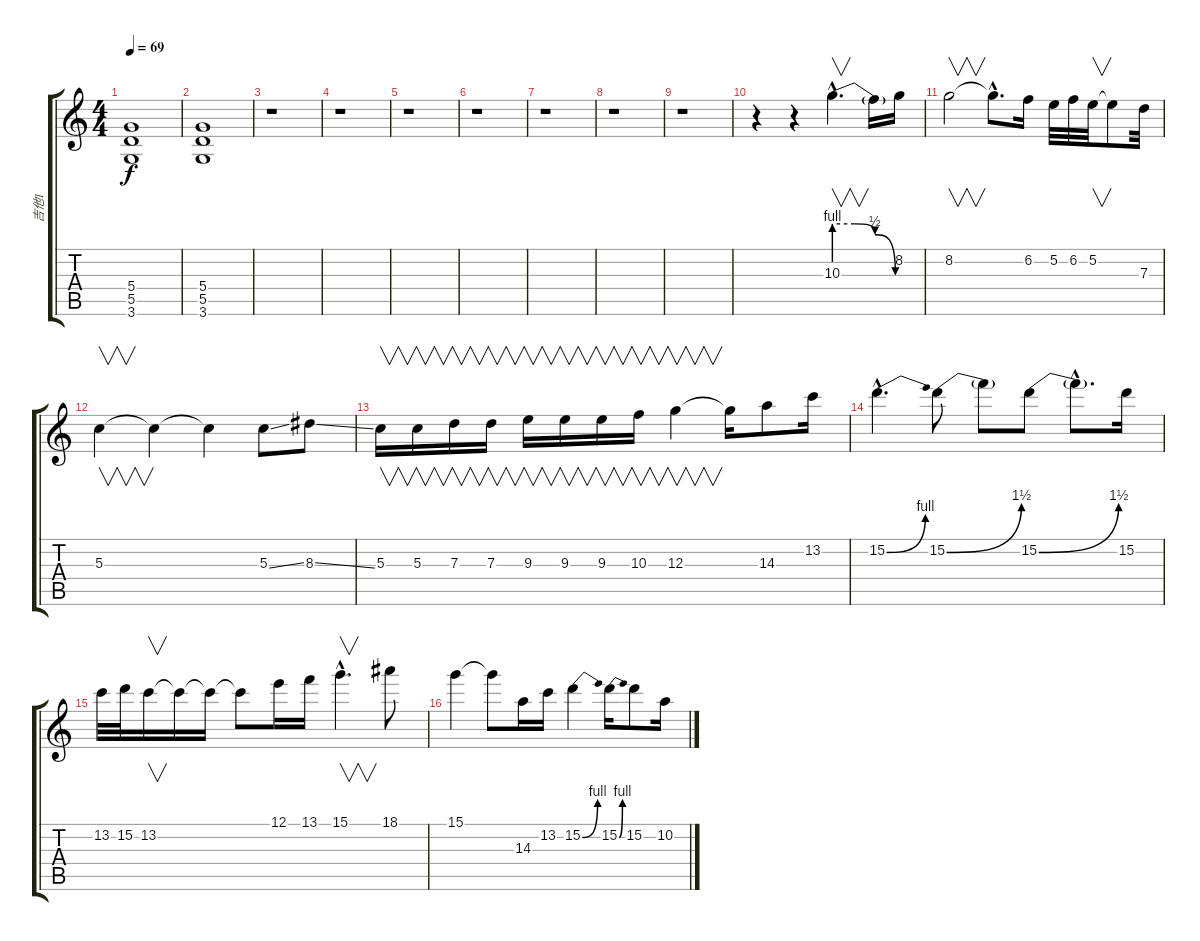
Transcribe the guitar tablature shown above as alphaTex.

\track ("吉他1" "吉他1") {instrument overdrivenguitar}
\staff {score tabs}
\tuning (E4 B3 G3 D3 A2 E2) {hide}
\ts (4 4)
\tempo 69
\clef g2
\ks c
(5.4 5.5 3.6).1{dy f} |
(5.4 5.5 3.6).1 |
r.1 |
r.1 |
r.1 |
r.1 |
r.1 |
r.1 |
r.1 |
r.4 r.4 10.3{be (custom 0 4 20 4 40 2 60 0) hac}.4{v d volume 16 instrument overdrivenguitar} 10.3{t}.16 8.2.16 |
8.2.2{v} 8.2{hac t}.8{d} 6.2.16 5.2.32 6.2.32 5.2.32{v} 5.2{t}.8 7.3.32 |
5.3.4{v} 5.3{t}.4 5.3{t}.4 5.3{ss}.8 8.3{ss}.8 |
5.3.16{v} 5.3.16{v} 7.3.16{v} 7.3.16{v} 9.3.16{v} 9.3.16{v} 9.3.16{v} 10.3.16{v} 12.3.4{v} 12.3{t}.16 14.3.8 13.2.16 |
15.2{be (bend 0 0 60 4) hac}.4{d} 15.2{be (bend 0 0 60 6)}.8 15.2{t}.8 15.2{be (bend 0 0 60 6)}.8 15.2{hac t}.8{d} 15.2.16 |
13.2.32 15.2.32 13.2.16{v} 13.2{t}.16 13.2{t}.16 13.2{t}.8 12.1.16 13.1.16 15.1{hac}.4{v d} 18.1.8 |
15.1.4 15.1{t}.8 14.3.16 13.2.16 15.2{be (bend 0 0 60 4)}.4 15.2{be (bend 0 0 60 4)}.16 15.2.8 10.2.16
